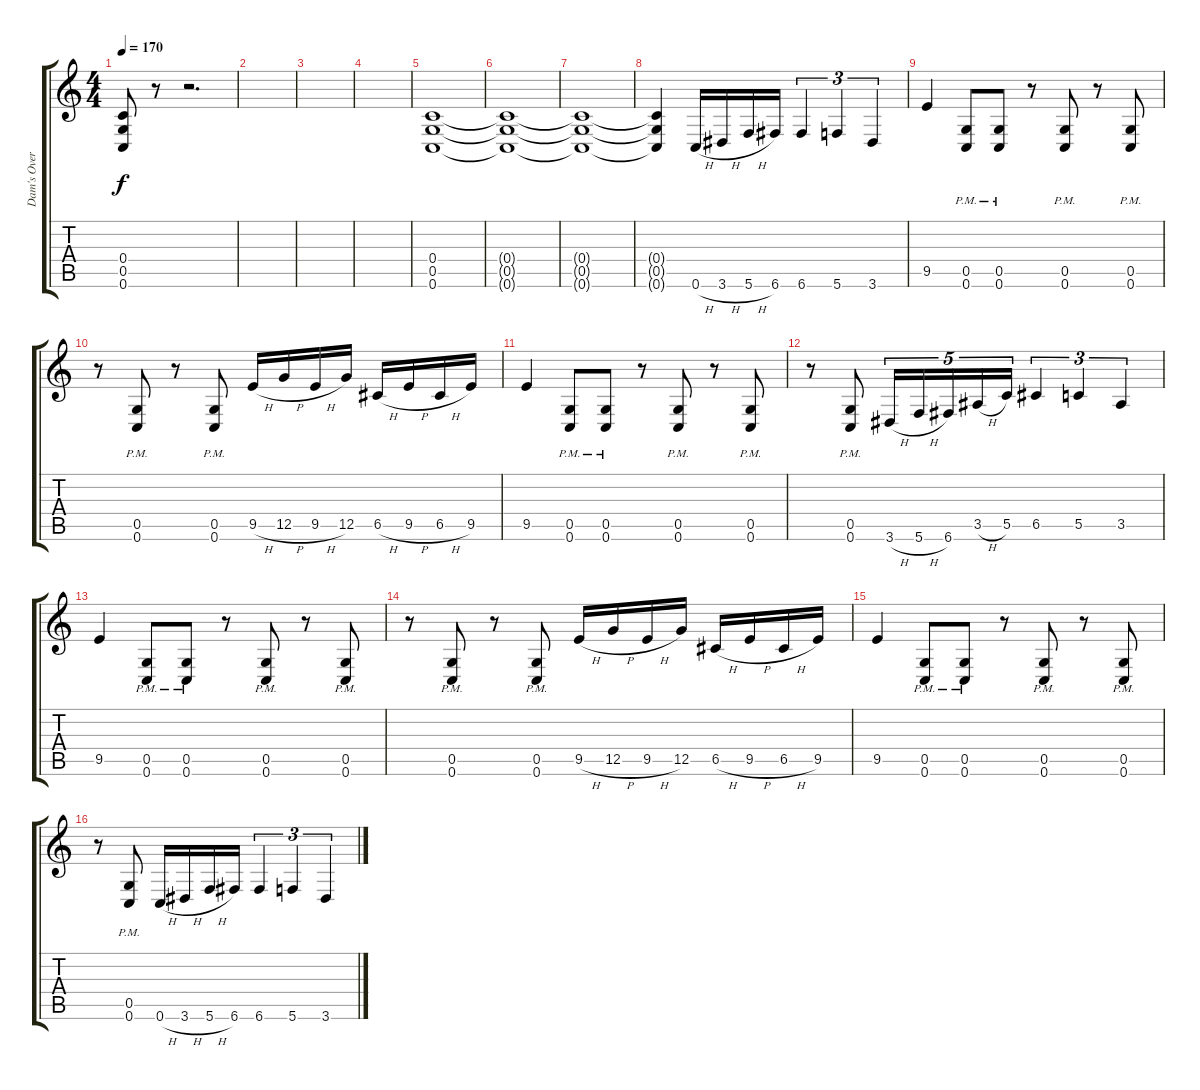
\track ("Dam's OverDubs" "Dam's Over") {instrument distortionguitar}
\staff {score tabs}
\tuning (D4 A3 F3 C3 G2 C2) {hide}
\ts (4 4)
\tempo 170
\clef g2
\ks c
(0.4 0.5 0.6).8{dy f} r.8 r.2{d} |
|
|
|
(0.4 0.5 0.6).1 |
(0.4{t} 0.5{t} 0.6{t}).1 |
(0.4{t} 0.5{t} 0.6{t}).1 |
(0.4{t} 0.5{t} 0.6{t}).4 0.6{h}.16 3.6{h}.16 5.6{h}.16 6.6.16 6.6.4{tu (3 2)} 5.6.4{tu (3 2)} 3.6.4{tu (3 2)} |
9.5.4 (0.5{pm} 0.6{pm}).8 (0.5{pm} 0.6{pm}).8 r.8 (0.5{pm} 0.6{pm}).8 r.8 (0.5{pm} 0.6{pm}).8 |
r.8 (0.5{pm} 0.6{pm}).8 r.8 (0.5{pm} 0.6{pm}).8 9.5{h}.16 12.5{h}.16 9.5{h}.16 12.5.16 6.5{h}.16 9.5{h}.16 6.5{h}.16 9.5.16 |
9.5.4 (0.5{pm} 0.6{pm}).8 (0.5{pm} 0.6{pm}).8 r.8 (0.5{pm} 0.6{pm}).8 r.8 (0.5{pm} 0.6{pm}).8 |
r.8 (0.5{pm} 0.6{pm}).8 3.6{h}.16{tu (5 4)} 5.6{h}.16{tu (5 4)} 6.6.16{tu (5 4)} 3.5{h}.16{tu (5 4)} 5.5.16{tu (5 4)} 6.5.4{tu (3 2)} 5.5.4{tu (3 2)} 3.5.4{tu (3 2)} |
9.5.4 (0.5{pm} 0.6{pm}).8 (0.5{pm} 0.6{pm}).8 r.8 (0.5{pm} 0.6{pm}).8 r.8 (0.5{pm} 0.6{pm}).8 |
r.8 (0.5{pm} 0.6{pm}).8 r.8 (0.5{pm} 0.6{pm}).8 9.5{h}.16 12.5{h}.16 9.5{h}.16 12.5.16 6.5{h}.16 9.5{h}.16 6.5{h}.16 9.5.16 |
9.5.4 (0.5{pm} 0.6{pm}).8 (0.5{pm} 0.6{pm}).8 r.8 (0.5{pm} 0.6{pm}).8 r.8 (0.5{pm} 0.6{pm}).8 |
r.8 (0.5{pm} 0.6{pm}).8 0.6{h}.16 3.6{h}.16 5.6{h}.16 6.6.16 6.6.4{tu (3 2)} 5.6.4{tu (3 2)} 3.6.4{tu (3 2)}
